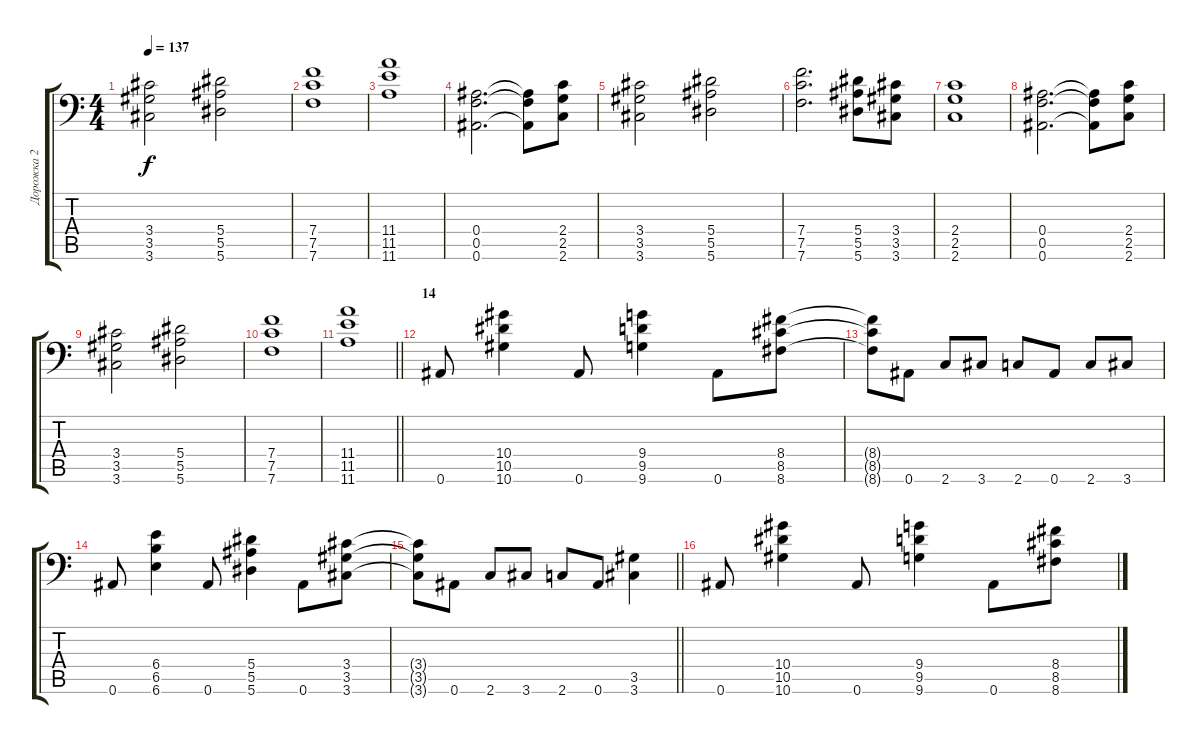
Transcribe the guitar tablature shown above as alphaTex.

\track ("Дорожка 2" "Дорожка 2") {instrument overdrivenguitar}
\staff {score tabs}
\tuning (C4 G3 Eb3 Bb2 F2 Bb1) {hide}
\ts (4 4)
\tempo 137
\clef f4
\ks c
(3.4 3.5 3.6).2{dy f} (5.4 5.5 5.6).2 |
(7.4 7.5 7.6).1 |
(11.4 11.5 11.6).1 |
(0.4 0.5 0.6).2{d} (0.4{t} 0.5{t} 0.6{t}).8 (2.4 2.5 2.6).8 |
(3.4 3.5 3.6).2 (5.4 5.5 5.6).2 |
(7.4 7.5 7.6).2{d} (5.4 5.5 5.6).8 (3.4 3.5 3.6).8 |
(2.4 2.5 2.6).1 |
(0.4 0.5 0.6).2{d} (0.4{t} 0.5{t} 0.6{t}).8 (2.4 2.5 2.6).8 |
(3.4 3.5 3.6).2 (5.4 5.5 5.6).2 |
(7.4 7.5 7.6).1 |
\barLineRight lightlight
(11.4 11.5 11.6).1 |
\section ("" "14")
0.6.8 (10.4 10.5 10.6).4 0.6.8 (9.4 9.5 9.6).4 0.6.8 (8.4 8.5 8.6).8 |
(8.4{t} 8.5{t} 8.6{t}).8 0.6.8 2.6.8 3.6.8 2.6.8 0.6.8 2.6.8 3.6.8 |
0.6.8 (6.4 6.5 6.6).4 0.6.8 (5.4 5.5 5.6).4 0.6.8 (3.4 3.5 3.6).8 |
\barLineRight lightlight
(3.4{t} 3.5{t} 3.6{t}).8 0.6.8 2.6.8 3.6.8 2.6.8 0.6.8 (3.5 3.6).4 |
0.6.8 (10.4 10.5 10.6).4 0.6.8 (9.4 9.5 9.6).4 0.6.8 (8.4 8.5 8.6).8
